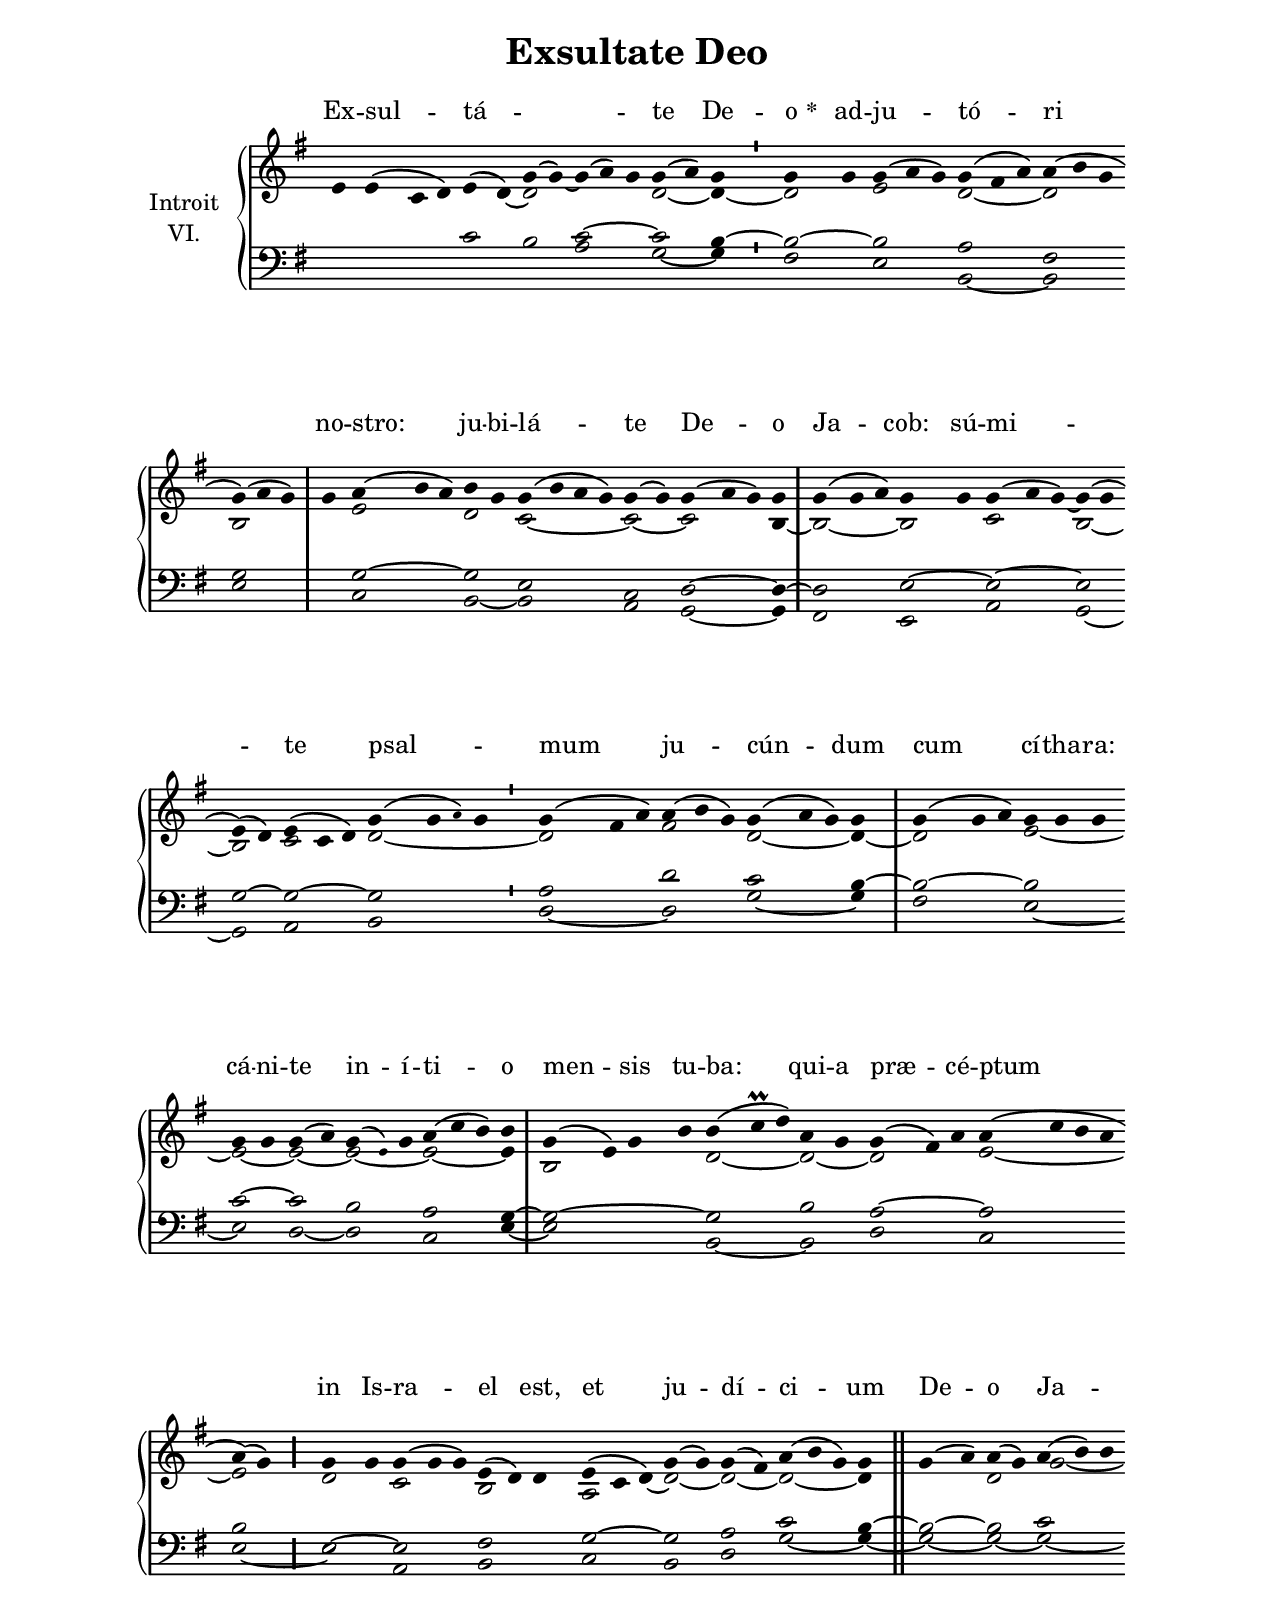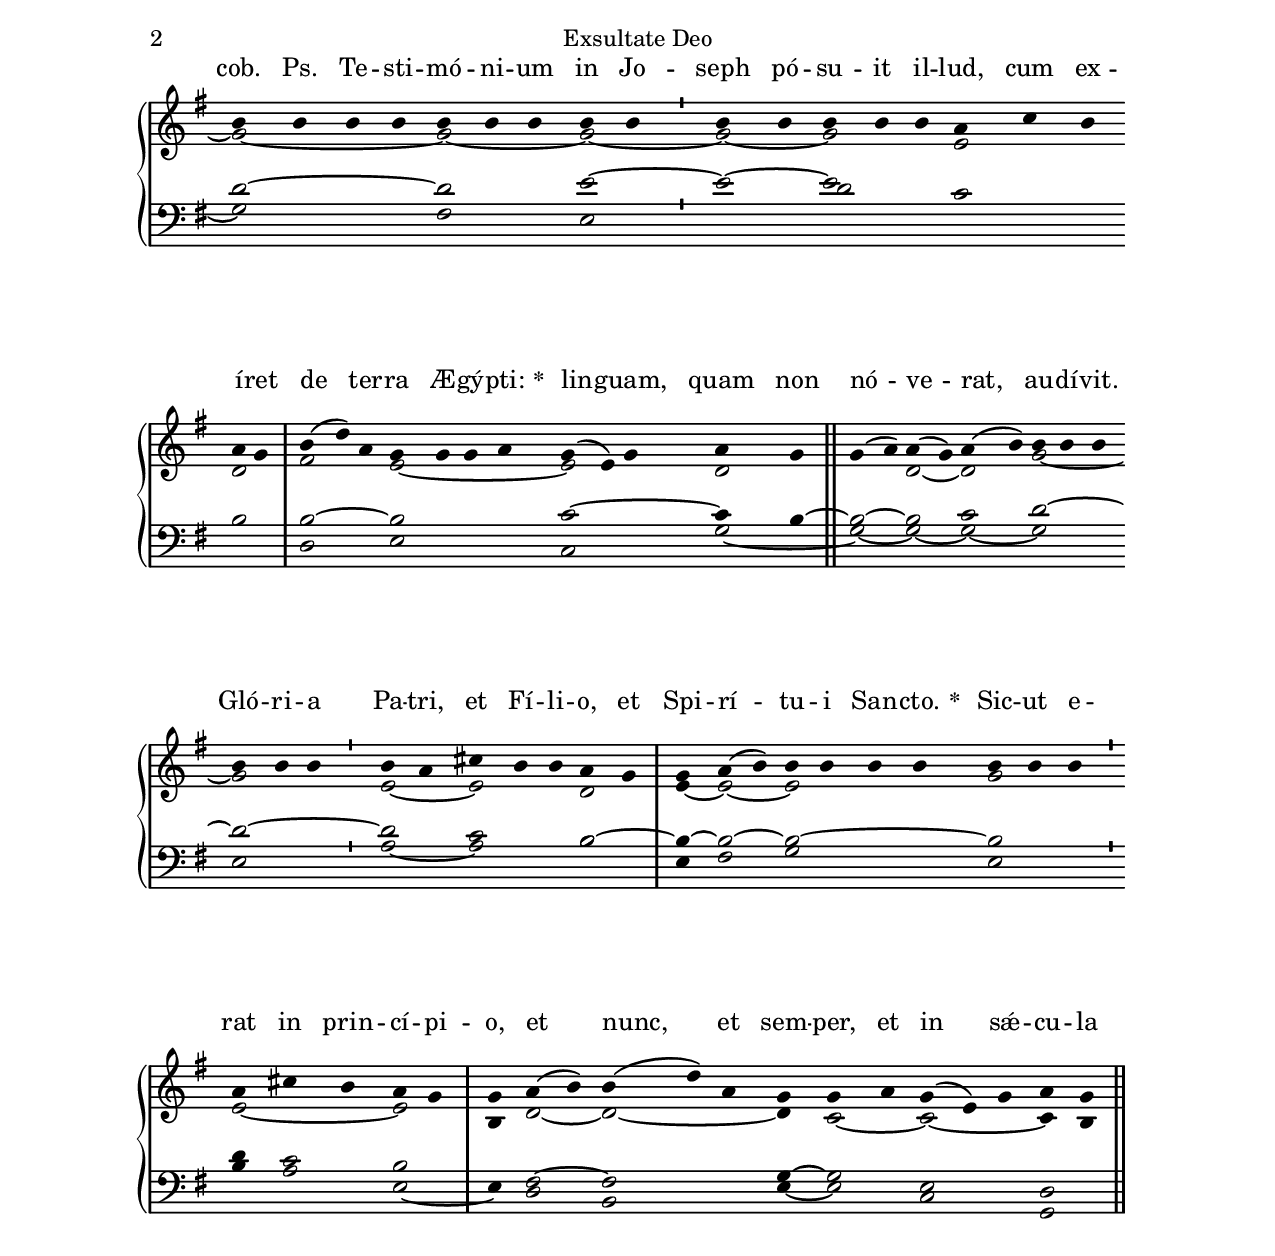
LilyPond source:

\version "2.18"
\include "gregorian.ly"
\include "noh2.ily"


%Page reference: page ii.222
%(volume.page)

global = {
 \key g \major
 \cadenzaOn 
}

\header {
  title = \markup \center-column {"Exsultate Deo" \vspace #1 }
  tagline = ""
  composer = ""
}

\paper {
 #(include-special-characters)
  oddHeaderMarkup = \markup \fill-line {
    \line {}
    \center-column {
      \on-the-fly #first-page     " "
      \on-the-fly #not-first-page "Exsultate Deo"
    }
    \line { \on-the-fly #print-page-number-check-first \fromproperty #'page:page-number-string }
  }
  evenHeaderMarkup = \markup \fill-line {
    \line { \on-the-fly #print-page-number-check-first \fromproperty #'page:page-number-string }
    \center-column { "Exsultate Deo" }
    \line {}
  }
}

chantText = \lyricmode {
Ex -- sul -- tá -- _ _ te De -- o 
\set stanza = " * " ad -- ju -- tó -- ri no -- stro: 
ju -- bi -- lá -- te De -- o Ja -- cob: 
sú -- mi -- te psal -- _ mum ju -- cún -- dum cum cí -- tha -- ra: 
cá -- ni -- te in -- í -- ti -- o men -- sis tu -- ba: 
qui -- a præ -- cé -- ptum in Is -- ra -- el est, 
et ju -- dí -- ci -- um De -- o Ja -- _ cob. Ps. 
Te -- sti -- mó -- ni -- um in Jo -- seph pó -- su -- it il -- lud, cum ex -- í -- ret de ter -- ra Æ -- gý -- pti: 
\set stanza = " * " 
lin -- guam, quam non nó -- ve -- rat, au -- dí -- vit. 
Gló -- ri -- a Pa -- tri, et Fí -- li -- o, et Spi -- rí -- tu -- i San -- cto. 
\set stanza = " * " 
Sic -- ut e -- rat in prin -- cí -- pi -- o, et nunc, et sem -- per, 
et in sǽ -- cu -- la sæ -- cu -- ló -- rum. A -- men. }

chantMusic = {
\tieDown   e'4 e'4 ( c'4 d'4) e'4 ( d'4) g'4 ( g'4) ~ g'4 ( a'4) g'4 g'4 ( a'4) g'4 \divisioMinima
 g'4 g'4 g'4 ( a'4 g'4) g'4 ( fis'4 a'4) a'4 ( b'4 g'4 \forceBreak
) g'4 ( a'4 g'4) \divisioMaxima
 g'4 a'4 ( b'4 a'4) b'4 g'4 g'4 ( b'4 a'4 g'4) g'4 ( g'4) g'4 ( a'4 g'4) g'4 \divisioMaxima
 g'4 ( g'4 a'4) g'4 g'4 g'4 ( a'4 g'4) ~ g'4 ( g'4 \forceBreak
) e'4 ( d'4) e'4 ( c'4 d'4) g'4 ( g'4 \once \tweak #'font-size #-4 a' ) g'4 \divisioMinima
 g'4 ( fis'4 a'4) a'4 ( b'4 g'4) g'4 ( a'4 g'4) g'4 \divisioMaxima
 g'4 ( g'4 a'4) g'4 g'4 g'4 \forceBreak
 g'4 g'4 g'4 ( a'4) g'4 ( \once \tweak #'font-size #-4 e' ) g'4 a'4 ( c''4 b'4) b'4 \divisioMaxima
 g'4 ( e'4) g'4 b'4 b'4 ( c''\prall d''4) a'4 g'4 g'4 ( fis'4) a'4 a'4 ( c''4 b'4 a'4 \forceBreak
) a'4 ( g'4) \divisioMaior
 g'4 g'4 g'4 ( g'4 g'4) e'4 ( d'4) d'4 e'4 ( c'4 d'4) g'4 ( g'4) g'4 ( fis'4) a'4 ( b'4 g'4) g'4 \finalis
 g'4 ( a'4) a'4 ( g'4) a'4 ( b'4) b'4 \forceBreak
 b'4 b'4 b'4 b'4 b'4 b'4 b'4 b'4 b'4 \divisioMinima
 b'4 b'4 b'4 b'4 b'4 a'4 c''4 b'4 \forceBreak
 a'4 g'4 \divisioMaxima
 b'4 ( d''4) a'4 g'4 g'4 g'4 a'4 g'4 ( e'4) g'4 a'4 g'4 \finalis
  g'4 ( a'4) a'4 ( g'4) a'4 ( b'4) b'4 b'4 b'4 \forceBreak
 b'4 b'4 b'4 \divisioMinima
 b'4 a'4  cis''4 b'4 b'4 a'4 g'4 \divisioMaxima
 g'4 a'4 ( b'4) b'4 b'4 b'4 b'4 b'4 b'4 b'4 \divisioMinima \forceBreak

 a'4  cis''4 b'4 a'4 g'4 \divisioMaxima
 g'4 a'4 ( b'4) b'4 ( d''4) a'4 g'4 g'4 a'4 g'4 ( e'4) g'4 a'4 g'4 \finalis

}

altoMusic = {
r2*5/2 d'4 ~ d'2 r2*3/2 d'2 ~ d'4 ~ \divisioMinima
d'2 e'2*3/2 d'2*3/2 ~ d'2*3/2 b2*3/2 \divisioMaxima
r4 e'2*3/2 d'2 c'2*4/2 ~ c'2 ~ c'2*3/2 b4 ~ \divisioMaxima
b2*3/2 ~ b2 c'2*3/2 b2 ~ b2 c'2*3/2 d'2*4/2 ~ \divisioMinima
d'2*3/2 fis'2*3/2 d'2*3/2 ~ d'4 ~ \divisioMaxima
d'2*3/2 e'2*3/2 ~ e'2 ~ e'2 ~ e'2*3/2 ~ e'2*3/2 ~ e'4 \divisioMaxima
b2*4/2 d'2*3/2 ~ d'2 ~ d'2*3/2 e'2*4/2 ~ e'2 \divisioMaior
d'2 c'2*3/2 b2*3/2 a2 d'4 ~ d'2 ~ d'2 ~ d'2*3/2 ~ d'4 \finalis
r2 d'2 g'2*3/2 ~ g'2*4/2 ~ g'2*3/2 ~ g'2 ~ \divisioMinima
g'2 ~ g'2*3/2 e'2*3/2 d'2 \divisioMaxima
fis'2*3/2 e'2*4/2 ~ e'2*3/2 d'2 r2 d'2 ~ d'2 g'2*3/2 ~ g'2*3/2 \divisioMinima
e'2 ~ e'2*3/2 d'2 \divisioMaxima
e'4 ~ e'2 ~ e'2*4/2 g'2*3/2 \divisioMinima
e'2*3/2 ~ e'2 \divisioMaxima
b4 d'2 ~ d'2*3/2 ~ d'4 c'2 ~ c'2*3/2 ~ c'4 b4 \finalis
}

tenorMusic = {
r2*4/2 c'2 b2 c'2*3/2 ~ c'2 b4 ~ \divisioMinima
b2 ~ b2*3/2 a2*3/2 fis2*3/2 g2*3/2 \divisioMaxima
r4 g2*3/2 ~ g2 e2*4/2 c2 d2*3/2 ~ d4 ~ \divisioMaxima
d2*3/2 e2 ~ e2*3/2 ~ e2 g2 ~ g2*3/2 ~ g2*4/2 \divisioMinima
a2*3/2 d'2*3/2 c'2*3/2 b4 ~ \divisioMaxima
b2*3/2 ~ b2*3/2 c'2 ~ c'2 b2*3/2 a2*3/2 g4 ~ \divisioMaxima
g2*4/2 ~ g2*3/2 b2 a2*3/2 ~ a2*4/2 b2 \divisioMaior
e2 ~ e2*3/2 fis2*3/2 g2*3/2 ~ g2 a2 c'2*3/2 b4 ~ \finalis
b2 ~ b2 c'2*3/2 d'2*4/2 ~ d'2*3/2 e'2 ~ \divisioMinima
e'2 ~ e'2*3/2 r2*5/2 \divisioMaxima
b2*3/2 ~ b2*4/2 c'2*3/2 ~ c'4 b4 ~ b2 ~ b2 c'2 d'2*3/2 ~ d'2*3/2 ~ \divisioMinima
d'2 c'2*3/2 b2 ~ \divisioMaxima
b4 ~ b2 ~ b2*4/2 ~ b2*3/2 \divisioMinima
d'4 c'2 b2 \divisioMaxima
r4 fis2 ~ fis2*3/2 g4 ~ g2 e2*3/2 d2 \finalis
}

bassMusic = {
r2*8/2 a2*3/2 g2 ~ g4 \divisioMinima
fis2 e2*3/2 b,2*3/2 ~ b,2*3/2 e2*3/2 \divisioMaxima
r4 c2*3/2 b,2 ~ b,2*4/2 a,2 g,2*3/2 ~ g,4 \divisioMaxima
fis,2*3/2 e,2 a,2*3/2 g,2 ~ g,2 a,2*3/2 b,2*4/2 \divisioMinima
d2*3/2 ~ d2*3/2 g2*3/2 ~ g4 \divisioMaxima
fis2*3/2 e2*3/2 ~ e2 d2 ~ d2*3/2 c2*3/2 e4 ~ \divisioMaxima
e2*4/2 b,2*3/2 ~ b,2 d2*3/2 c2*4/2 e2 ~ \divisioMaior
e2 a,2*3/2 b,2*3/2 c2*3/2 b,2 d2 g2*3/2 ~ g4 ~ \finalis
g2 ~ g2 ~ g2*3/2 ~ g2*4/2 fis2*3/2 e2 \divisioMinima
r2 d'2*3/2 c'2*3/2 b2 \divisioMaxima
d2*3/2 e2*4/2 c2*3/2 g2 ~ g2 ~ g2 ~ g2 ~ g2*3/2 e2*3/2 \divisioMinima
a2 ~ a2*3/2 b2 \divisioMaxima
e4 fis2 g2*4/2 e2*3/2 \divisioMinima
b4 a2 e2 ~ \divisioMaxima
e4 d2 b,2*3/2 e4 ~ e2 c2*3/2 g,2 \finalis
}

voiceLines = {
\voiceLineStyle


}

\score{
  <<
    \new GrandStaff <<
      \set GrandStaff.autoBeaming = ##f
      \set GrandStaff.instrumentName = \markup \center-column {
        "Introit"
        "VI."
      }
      \new Staff = up <<
        \new Voice = "chant" {
          \voiceOne \global \chantMusic
        }
        \new Voice {
          \voiceTwo \global \altoMusic
        }
      >>

      \new Staff = down <<
        \clef bass
        \new Voice {
          \voiceOne \global \tenorMusic
        }
        \new Voice {
          \voiceTwo \global \bassMusic
        }
	\new Voice {
        \voiceThree \global \voiceLines
        }
      >>
    >>
    \new Lyrics \lyricsto chant {
      \chantText
    }
  >>
  \layout{
  }
  \midi{
    \tempo 4 = 125
  }
}
